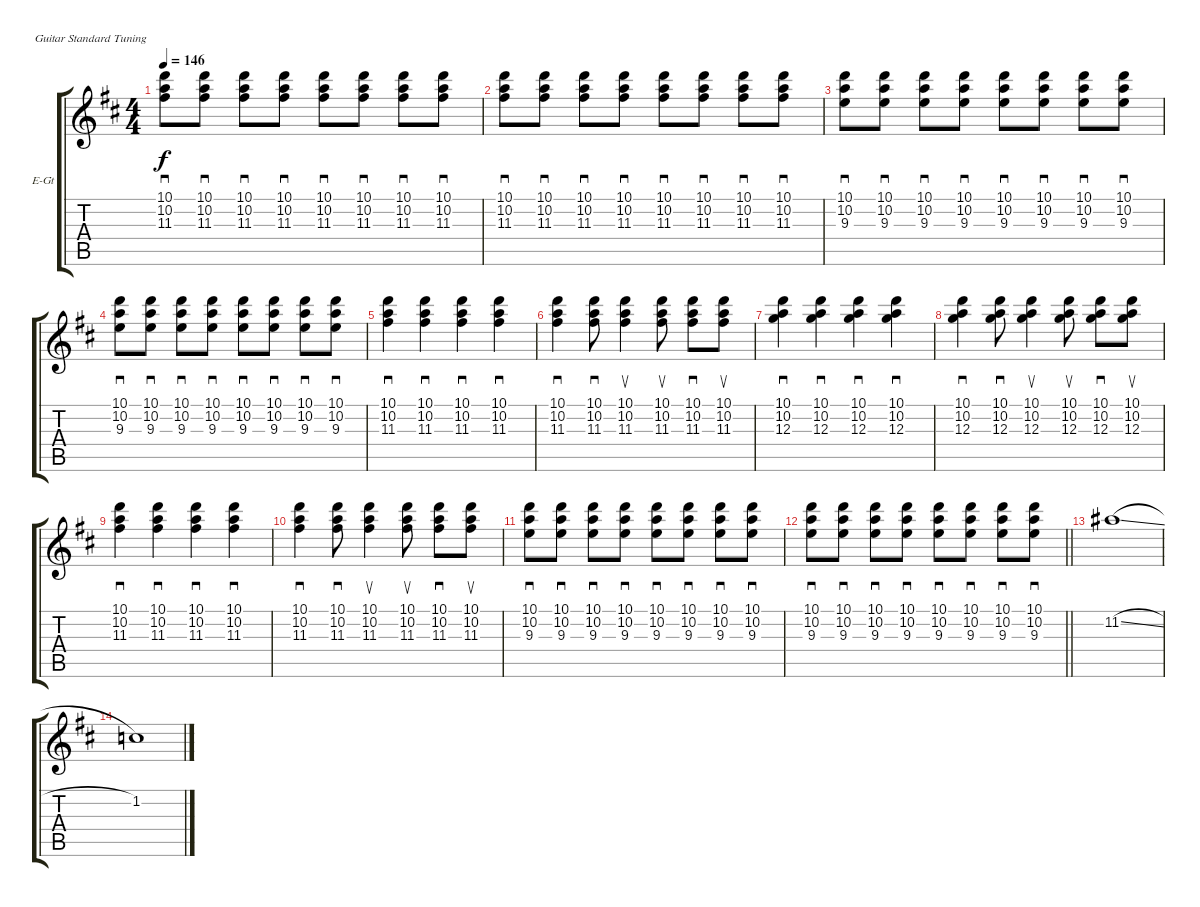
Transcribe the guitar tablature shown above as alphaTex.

\bracketExtendMode groupsimilarinstruments
\firstSystemTrackNameOrientation horizontal
\otherSystemsTrackNameOrientation horizontal
\track ("Albert Hammond Jr." "E-Gt") {instrument electricguitarjazz}
\staff {score tabs}
\tuning (E4 B3 G3 D3 A2 E2)
\ts (4 4)
\tempo 146
\clef g2
\ks d
(10.2 11.3 10.1).8{sd dy f} (10.2 11.3 10.1).8{sd} (10.2 11.3 10.1).8{sd} (10.2 11.3 10.1).8{sd} (10.2 11.3 10.1).8{sd} (10.2 11.3 10.1).8{sd} (10.2 11.3 10.1).8{sd} (10.2 11.3 10.1).8{sd} |
(10.2 11.3 10.1).8{sd} (10.2 11.3 10.1).8{sd} (10.2 11.3 10.1).8{sd} (10.2 11.3 10.1).8{sd} (10.2 11.3 10.1).8{sd} (10.2 11.3 10.1).8{sd} (10.2 11.3 10.1).8{sd} (10.2 11.3 10.1).8{sd} |
(10.2 9.3 10.1).8{sd} (10.2 9.3 10.1).8{sd} (10.2 9.3 10.1).8{sd} (10.2 9.3 10.1).8{sd} (10.2 9.3 10.1).8{sd} (10.2 9.3 10.1).8{sd} (10.2 9.3 10.1).8{sd} (10.2 9.3 10.1).8{sd} |
(10.2 9.3 10.1).8{sd} (10.2 9.3 10.1).8{sd} (10.2 9.3 10.1).8{sd} (10.2 9.3 10.1).8{sd} (10.2 9.3 10.1).8{sd} (10.2 9.3 10.1).8{sd} (10.2 9.3 10.1).8{sd} (10.2 9.3 10.1).8{sd} |
(10.1 10.2 11.3).4{sd} (10.1 10.2 11.3).4{sd} (10.1 10.2 11.3).4{sd} (10.1 10.2 11.3).4{sd} |
(10.1 10.2 11.3).4{sd} (10.1 10.2 11.3).8{sd} (10.1 10.2 11.3).4{su} (10.1 10.2 11.3).8{su} (10.1 10.2 11.3).8{sd} (10.1 10.2 11.3).8{su} |
(10.1 10.2 12.3).4{sd} (10.1 10.2 12.3).4{sd} (10.1 10.2 12.3).4{sd} (10.1 10.2 12.3).4{sd} |
(10.1 10.2 12.3).4{sd} (10.1 10.2 12.3).8{sd} (10.1 10.2 12.3).4{su} (10.1 10.2 12.3).8{su} (10.1 10.2 12.3).8{sd} (10.1 10.2 12.3).8{su} |
(10.1 10.2 11.3).4{sd} (10.1 10.2 11.3).4{sd} (10.1 10.2 11.3).4{sd} (10.1 10.2 11.3).4{sd} |
(10.1 10.2 11.3).4{sd} (10.1 10.2 11.3).8{sd} (10.1 10.2 11.3).4{su} (10.1 10.2 11.3).8{su} (10.1 10.2 11.3).8{sd} (10.1 10.2 11.3).8{su} |
(10.2 9.3 10.1).8{sd} (10.2 9.3 10.1).8{sd} (10.2 9.3 10.1).8{sd} (10.2 9.3 10.1).8{sd} (10.2 9.3 10.1).8{sd} (10.2 9.3 10.1).8{sd} (10.2 9.3 10.1).8{sd} (10.2 9.3 10.1).8{sd} |
\barLineRight lightlight
(10.2 9.3 10.1).8{sd} (10.2 9.3 10.1).8{sd} (10.2 9.3 10.1).8{sd} (10.2 9.3 10.1).8{sd} (10.2 9.3 10.1).8{sd} (10.2 9.3 10.1).8{sd} (10.2 9.3 10.1).8{sd} (10.2 9.3 10.1).8{sd} |
11.2{sl}.1 |
1.2.1
